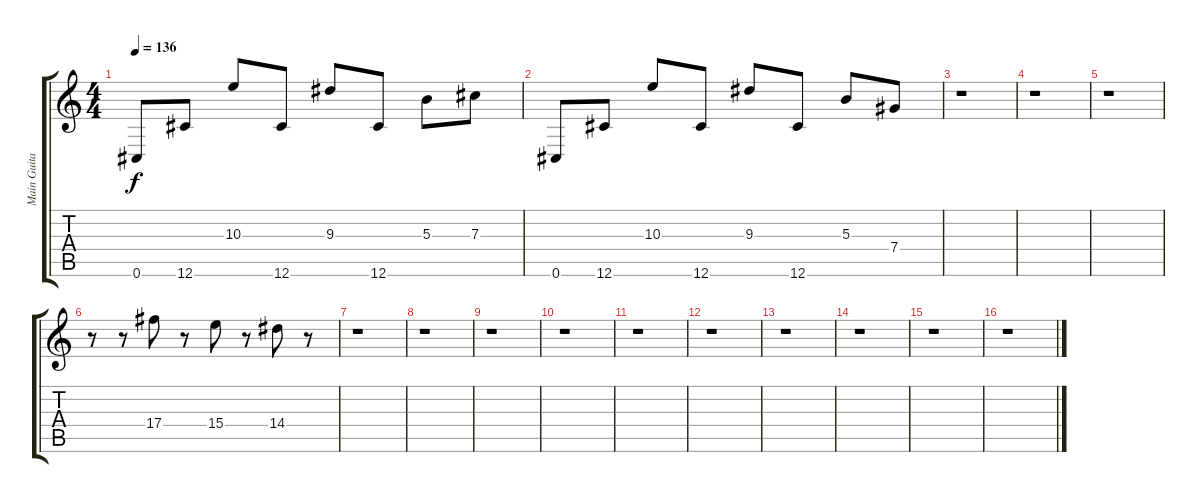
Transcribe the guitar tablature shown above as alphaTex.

\track ("Main Guitar" "Main Guita") {instrument distortionguitar}
\staff {score tabs}
\tuning (Eb4 Bb3 Gb3 Db3 Ab2 Db2) {hide}
\ts (4 4)
\tempo 136
\clef g2
\ks c
0.6.8{dy f} 12.6.8 10.3.8 12.6.8 9.3.8 12.6.8 5.3.8 7.3.8 |
0.6.8 12.6.8 10.3.8 12.6.8 9.3.8 12.6.8 5.3.8 7.4.8 |
r.1 |
r.1 |
r.1 |
r.8 r.8 17.4.8 r.8 15.4.8 r.8 14.4.8 r.8 |
r.1 |
r.1 |
r.1 |
r.1 |
r.1 |
r.1 |
r.1 |
r.1 |
r.1 |
r.1
